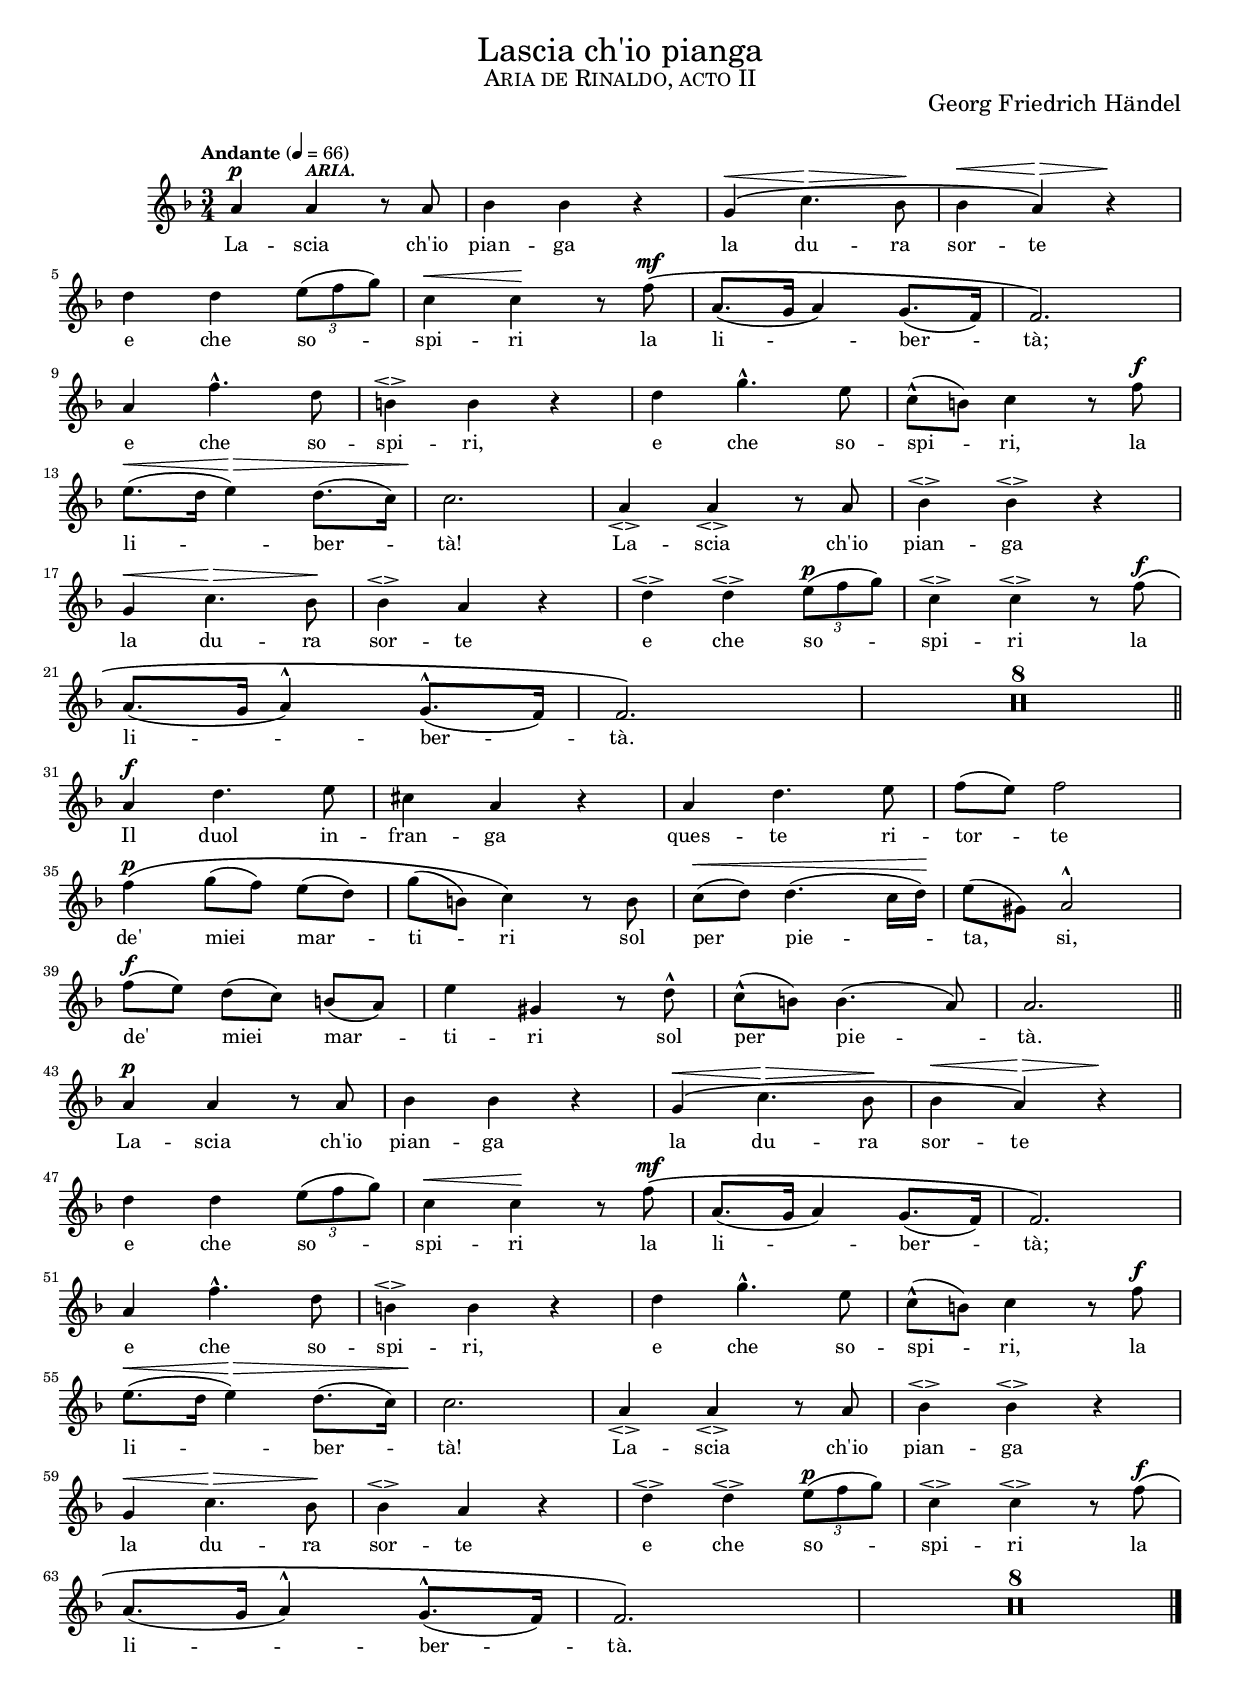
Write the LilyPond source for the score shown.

%	Lascia chi'o pianga - Aria
%	by serach.sam@

\language "espanol"
\version "2.23.3"

% --- Global parameters
%particle = 0
%jump = \break
%time = 4

% --- Includes

title = "Lascia ch'io pianga"
subtitle = "Aria de Rinaldo, acto II"
subsubtitle = ""
autor = "Georg Friedrich Händel"
arranger = ""
other = ""
dedication = \markup { \small "" }
papper = "letter"
size = 20

global = {
    \tempo "Andante" 4 = 66
    \key fa \major
    \time 3/4
    s2.*30
    \bar "||"
    s2.*12
    \bar "||"
    s2.*30
    \bar "|."
}

harmonies = \new ChordNames {
  \set ChordNames.midiInstrument = "string ensemble 2"
  \set ChordNames.midiMaximumVolume = #0
  \set chordChanges = ##t
  \chordmode {
    \italianChords

  fa2. 
  sol2.:m7 
  do2 do4:7 
  fa4:sus4 fa2 
  sol4:m7 sol2:m 
  do4:7 fa2
  }
}

voice = \relative do'' {
  \compressEmptyMeasures
  \dynamicUp

  la4\p la^\markup{\small \bold \italic "ARIA."} r8 la8 |
  sib4 sib r |
  sol4\<\( do4.\> sib8\! |
  sib4\< la\>\) r\! |\break
  re4 re \tuplet 3/2 {mi8( fa sol)} |
  do,4\< do\! r8 fa\mf\( |
  la,8.( sol16 la4) sol8.( fa16) |
  fa2.\) |\break
  la4 fa'4.^^ re8 |
  si4\espressivo si r |
  re4 sol4.^^ mi8 |
  do8^^(  si)  do4 r8 fa\f |\break
  mi8.\<( re16 mi4)\> re8.( do16) |
  do2.\! |
  la4\espressivo la\espressivo r8 la |
  sib4\espressivo sib\espressivo r |\break
  sol4\< do4.\> sib8\! |
  sib4\espressivo la r |
  re4\espressivo re\espressivo \tuplet 3/2 {mi8\p( fa sol)} |
  do,4\espressivo do\espressivo r8 fa\f\( |\break
  la,8.( sol16 la4^^) sol8.^^( fa16) |
  fa2.\) |
  R2.*8 |\break
  la4\f re4. mi8 |
  dos4 la r |
  la4 re4. mi8 |
  fa8( mi) fa2 |\break
  fa4\p\( sol8[( fa)] mi[( re)] |
  sol8( si,) do4\) r8 si |
  do8\<( re) re4.( do16 re\!) |
  mi8( sols,) la2^^ |\break
  fa'8\f[( mi)] re[( do)] si[( la)] |
  mi'4 sols, r8 re'^^ |
  do8^^( si) si4.( la8) |
  la2. | \break
  la4\p la r8 la8 |
  sib4 sib r |
  sol4\<\( do4.\> sib8\! |
  sib4\< la\>\) r\! |\break
  re4 re \tuplet 3/2 {mi8( fa sol)} |
  do,4\< do\! r8 fa\mf\( |
  la,8.( sol16 la4) sol8.( fa16) |
  fa2.\) |\break
  la4 fa'4.^^ re8 |
  si4\espressivo si r |
  re4 sol4.^^ mi8 |
  do8^^(  si)  do4 r8 fa\f |\break
  mi8.\<( re16 mi4)\> re8.( do16) |
  do2.\! |
  la4\espressivo la\espressivo r8 la |
  sib4\espressivo sib\espressivo r |\break
  sol4\< do4.\> sib8\! |
  sib4\espressivo la r |
  re4\espressivo re\espressivo \tuplet 3/2 {mi8\p( fa sol)} |
  do,4\espressivo do\espressivo r8 fa\f\( |\break
  la,8.( sol16 la4^^) sol8.^^( fa16) |
  fa2.\) |
  R2.*8 | \break
  
}

voice-lyrics = \lyricmode {
    La -- scia ch'io pian -- ga la du -- ra sor -- te 
    e che  so -- spi -- ri la li -- ber -- tà;
    e che so -- spi -- ri, e che so -- spi -- ri, la li -- ber -- tà!
    
    La -- scia ch'io pian -- ga la du -- ra sor -- te
    e che  so -- spi -- ri la li -- ber -- tà.
    
    Il duol in -- fran -- ga ques -- te ri -- tor -- te de' miei mar -- ti -- ri
    sol per pie -- ta, si, de' miei mar -- ti -- ri sol per pie -- tà.
    
    La -- scia ch'io pian -- ga la du -- ra sor -- te 
    e che  so -- spi -- ri la li -- ber -- tà;
    e che so -- spi -- ri, e che so -- spi -- ri, la li -- ber -- tà!
    
    La -- scia ch'io pian -- ga la du -- ra sor -- te
    e che  so -- spi -- ri la li -- ber -- tà.
}

% \include "metronome.ily"

% --- Global size
#(set-global-staff-size 16)

% --- Header
\markup { \fill-line { \center-column { \fontsize #5 \title \fontsize #2 \smallCaps \subtitle \fontsize #1 \subsubtitle } } }
\markup { \fill-line { " " \right-column { \fontsize #2 \autor } } }
\markup { \fill-line { " " \right-column { \fontsize #2 \arranger } } }
\markup { \fill-line { " " \right-column { \fontsize #2 \other } } }
\header {
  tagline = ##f
  breakbefore = ##t
}

% --- Music

% --- Harmony

% --- Sheet
\score {
  <<
    %\harmonies
    \new Staff { <<
        %\set Staff.instrumentName = "Voz"
        \set Staff.midiInstrument = #"oboe"
        %\set Staff.midiMaximumVolume = #1.5
        \new Voice = "voice" { << \global \voice >> }
        \new Lyrics \lyricsto "voice" { \voice-lyrics }
    >> }
  >>
  \midi {}
  \layout {}
}

% --- Paper
\paper {
  #(set-default-paper-size "letter")
}
